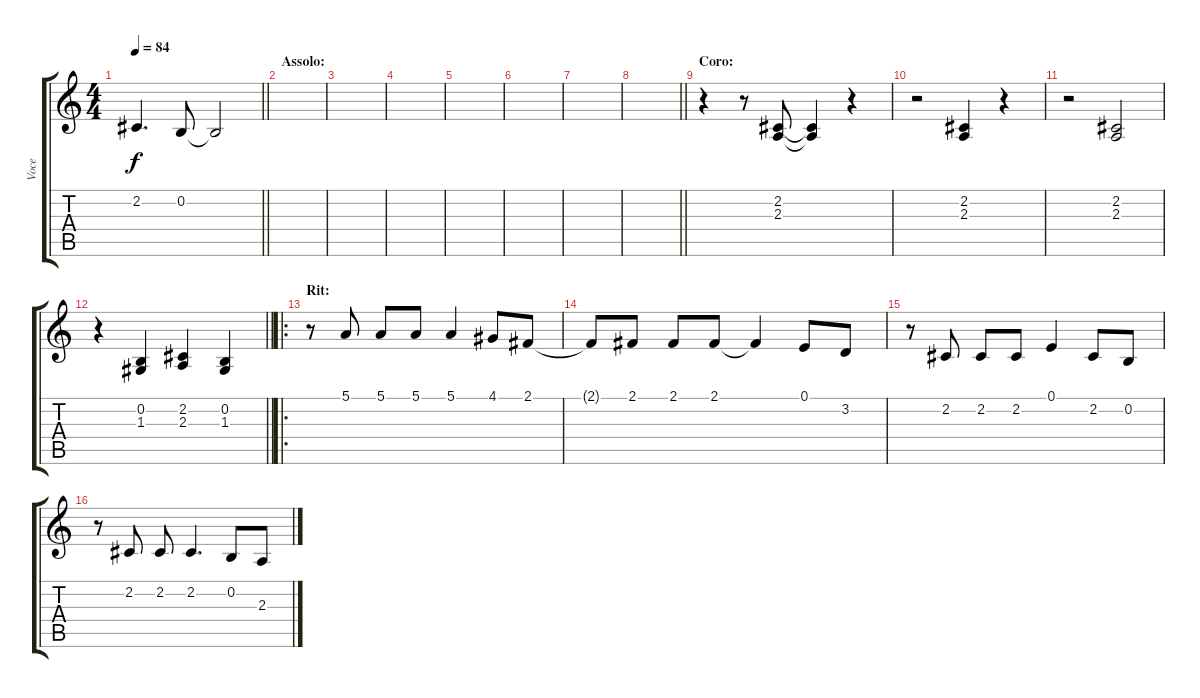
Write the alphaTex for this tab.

\track ("Voce" "Voce") {instrument clarinet}
\staff {score tabs}
\tuning (E4 B3 G3 D3 A2 E2) {hide}
\ts (4 4)
\tempo 84
\clef g2
\barLineRight lightlight
\ks c
2.2.4{d dy f} 0.2.8 0.2{t}.2 |
\section ("" "Assolo:")
|
|
|
|
|
|
\barLineRight lightlight
|
\section ("" "Coro:")
r.4 r.8 (2.2 2.3).8 (2.2{t} 2.3{t}).4 r.4 |
r.2 (2.2 2.3).4 r.4 |
r.2 (2.2 2.3).2 |
\barLineRight lightlight
r.4 (0.2 1.3).4 (2.2 2.3).4 (0.2 1.3).4 |
\ro
\section ("" "Rit:")
r.8 5.1.8 5.1.8 5.1.8 5.1.4 4.1.8 2.1.8 |
2.1{t}.8 2.1.8 2.1.8 2.1.8 2.1{t}.4 0.1.8 3.2.8 |
r.8 2.2.8 2.2.8 2.2.8 0.1.4 2.2.8 0.2.8 |
r.8 2.2.8 2.2.8 2.2.4{d} 0.2.8 2.3.8
